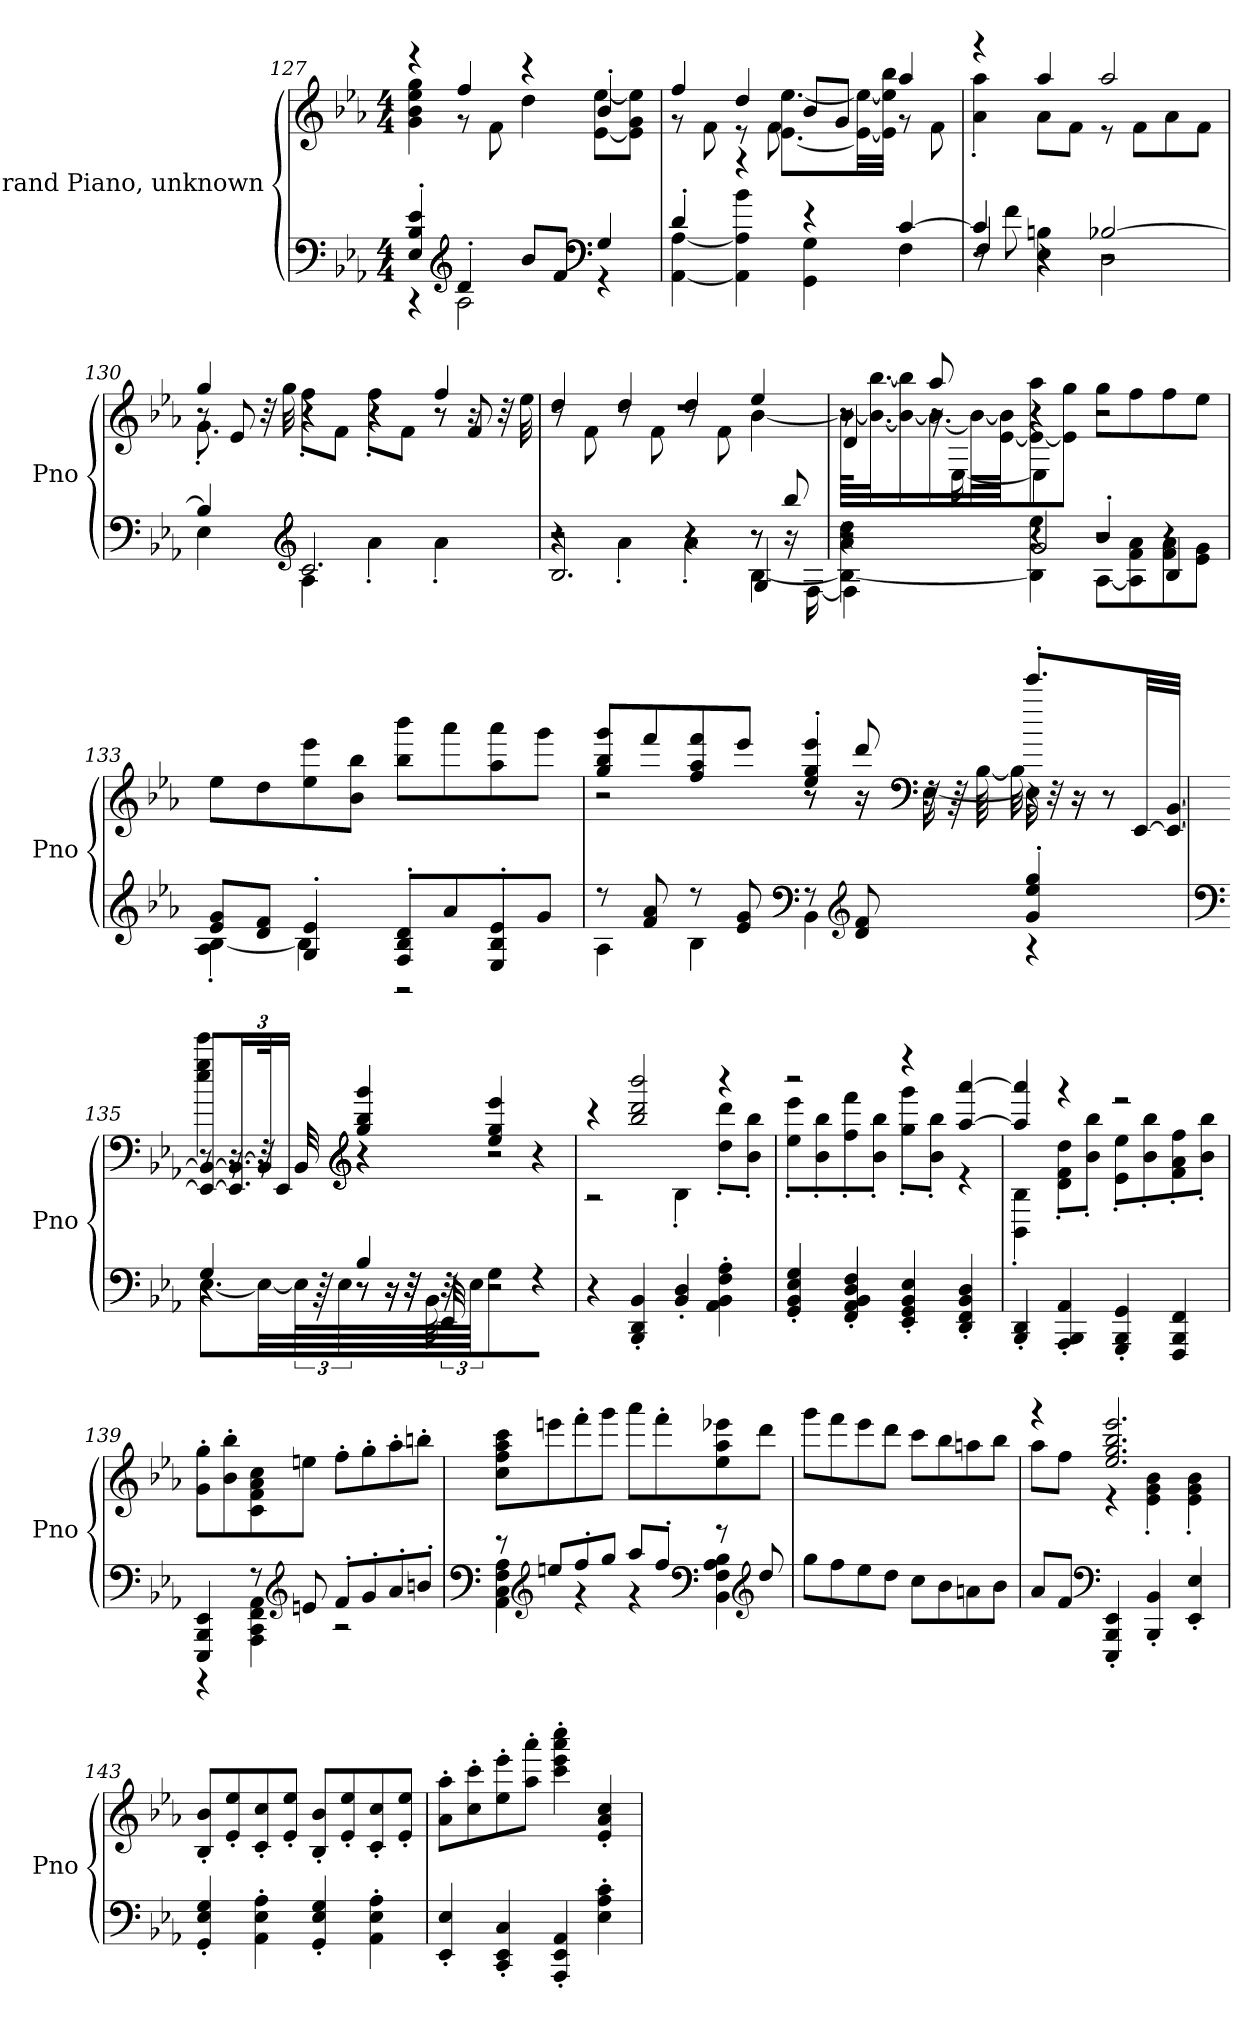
**kern	**kern
*part1	*part1
*staff2	*staff1
*I"Grand Piano, unknown	*
*I'Pno	*
*clefF4	*clefG2
*k[b-e-a-]	*k[b-e-a-]
*M4/4	*M4/4
=127	=127
*^	*^
4E-/' 4B-/' 4e-/'	4r	4r	4g\ 4b-\ 4ee-\ 4gg\
*clefG2	*	*	*
4d'/	2A-\	4ff/	8r
.	.	.	8f\
8b-/L	.	4r	4dd\
8f/J	.	.	.
*clefF4	*	*	*
4G/	4r	4b-'/	[8e-\ [8ee-\L
.	.	.	8e-\] 8g\ 8ee-\]J
=128	=128	=128	=128
4d'/	[4AA-\ [4A-\	4ff/	8r
.	.	.	8f\
4r	4AA-\] 4A-\] 4b-\	4dd/	8r
.	.	.	8f\
4r	4GG\ 4G\	8b-/L	[8.e-\ [8.ee-\L
.	.	8g/J	.
.	.	.	32e-\_ 32ee-\_LL
.	.	.	32e-\] 32ee-\] 32bb-\JJJ
[4c/	4F\	4aa-/	8r
.	.	.	8f\
=129	=129	=129	=129
*	*^	*	*
4c/]	8r	4F/	4r	4a-\' 4aa-\'
.	8f\	.	.	.
4r	4E-\ 4Bn\	4r	4aa-/	8a-\L
.	.	.	.	8f\J
[2B-X/	2D\	2r	2aa-/	8r
.	.	.	.	8f\L
.	.	.	.	8a-\
.	.	.	.	8f\J
*	*v	*v	*	*
!!LO:LB:g=z
=130	=130	=130	=130
*	*	*	*^
4B-/]	4E-\	4gg/	8.g'\	8r
.	.	.	.	8e-/
.	.	.	32r	.
.	.	.	32gg\	.
*clefG2	*	*	*	*
2.c/	4A-\	4r	8ff'\L	4r
.	.	.	8f\J	.
.	4a-'\	4r	8ff'\L	4r
.	.	.	8f\J	.
.	4a-'\	4ff/	8r	8r
.	.	.	16r	8f/
.	.	.	32r	.
.	.	.	32ee-\	.
=131	=131	=131	=131	=131
*^	*^	*	*	*
2r	4r	2.B-/	2r	1r	8r	4dd/
.	.	.	.	.	8f\	.
.	4a-'\	.	.	.	8r	4dd/
.	.	.	.	.	8f\	.
4r	4a-'\	.	4r	.	8r	4dd/
.	.	.	.	.	8f\	.
8r	[4B-\	4G/	8r	.	[4b-\	4ee-/
8bb-/	.	.	16r	.	.	.
.	.	.	[16F\	.	.	.
=132	=132	=132	=132	=132	=132	=132
*	*	*	*	*	*	*^
2r	4B-\_ 4a-\ 4dd\	4r	4F\]	8r	64b-\KLLL_	4d/	8r
.	.	.	.	.	32.b-\_ [32.bb-\J	.	.
.	.	.	.	.	16b-\_ 16bb-\]	.	.
.	.	.	.	8aa-/	16.b-\_	.	16r
.	.	.	.	.	.	.	[16E-\
.	.	.	.	.	64b-\LL_	.	.
.	.	.	.	.	[64e-\ 64b-\]JJJ	.	.
.	4B-\] 4ee-\	2g/	4r	4r	8e-\_ 8aa-\	4r	4E-\]
.	.	.	.	.	8e-\] 8gg\J	.	.
4b-'/	[8A-\L	.	2r	2r	8gg\L	2r	2r
.	8A-\] 8f\ 8a-\	.	.	.	8ff\	.	.
4r	8f\ 8a-\	4B-/	.	.	8ff\	.	.
.	8e-\ 8g\J	.	.	.	8ee-\J	.	.
*	*v	*v	*v	*	*	*	*
*	*	*v	*v	*v	*v
!!LO:LB:g=z
=133	=133	=133
8e-/ 8g/L	4A-\' [4B-\'	8ee-\L
8d/ 8f/J	.	8dd\
4G/' 4e-/'	4B-\]	8ee-\ 8eee-\
.	.	8b-\ 8bb-\J
8F/' 8B-/' 8d/'L	2r	8bb-\ 8bbb-\L
8a-/	.	8aaa-\
8E-/' 8B-/' 8e-/'	.	8aa-\ 8aaa-\
8g/J	.	8ggg\J
=134	=134	=134
*	*	*^
*	*	*	*^
*	*	*	*	*^
8r	4A-\	8gg/ 8bb-/ 8ggg/L	2r	2r	2r
8f/ 8a-/	.	8fff/	.	.	.
8r	4B-\	8ff/ 8aa-/ 8fff/	.	.	.
8e-/ 8g/	.	8eee-/J	.	.	.
*clefF4	*	*	*	*	*
8r	4BB-\	4ee-/' 4gg/' 4eee-/'	8r	8r	8r
*clefG2	*	*	*	*	*
8d/ 8f/	.	.	16r	8ddd/	16r
*	*	*clefF4	*	*	*
.	.	.	[16E-\	.	32r
.	.	.	.	.	64r
.	.	.	.	.	[64B-\
4g/' 4ee-/' 4gg/'	4r	8.eee-'/L	16E-\]	4r	32B-\]
.	.	.	.	.	32r
.	.	.	16r	.	16r
.	.	.	8r	.	8r
.	.	[32EE-/LL	.	.	.
.	.	32EE-/_ [32BB-/JJJ	.	.	.
*v	*v	*	*	*	*
*	*v	*v	*v	*v
!!LO:PB:g=z
=135	=135
*clefF4	*
*^	*^
*	*^	*	*^
*	*	*^	*	*	*
4r	[8.E-\L	4G/	4r	8EE-/_ 8BB-/_L	4ee-\ 4gg\ 4eee-\	8r
*	*	*	*	*Xbrackettup	*	*
.	.	.	.	24.EE-/] 24.BB-/_L	.	16r
.	32E-\LL_	.	.	48BB-/K]	.	32r
.	.	.	.	24EE-/JJ	.	.
.	96E-\JJJk]	.	.	.	.	32BB-/
.	96r	.	.	.	.	.
.	96E-\	.	.	.	.	.
*	*	*	*	*clefG2	*	*
4B-/	8r	8r	8r	4gg/ 4bb-/ 4ggg/	4r	4r
.	16r	16r	16r	.	.	.
.	32r	32r	32r	.	.	.
.	48r	32EE-/	32BB-\	.	.	.
.	96E-\	.	.	.	.	.
2r	4G\	2r	2r	4ee-/ 4gg/ 4eee-/	2r	2r
.	4r	.	.	4r	.	.
*v	*v	*v	*v	*	*	*
*	*	*v	*v
=136	=136	=136
4r	4r	2r
4BBB-/' 4DD/' 4BB-/'	2bb-/ 2ddd/ 2bbb-/	.
4BB-/' 4D/'	.	4B-'\
4AA-\' 4BB-\' 4F\' 4A-\'	4r	8dd\' 8ddd\'L
.	.	8b-\' 8bb-\'J
=137	=137	=137
4GG/' 4BB-/' 4E-/' 4G/'	2r	8ee-\' 8eee-\'L
.	.	8b-\' 8bb-\'
4FF/' 4AA-/' 4BB-/' 4D/' 4F/'	.	8ff\' 8fff\'
.	.	8b-\' 8bb-\'J
4EE-/' 4GG/' 4BB-/' 4E-/'	4r	8gg\' 8ggg\'L
.	.	8b-\' 8bb-\'J
4DD/' 4FF/' 4BB-/' 4D/'	[4aa-/ [4aaa-/	4r
=138	=138	=138
4BBB-/' 4DD/'	4aa-/] 4aaa-/]	4BB-\' 4B-\'
4AAA-/' 4BBB-/' 4AA-/'	4r	8d\' 8f\' 8dd\'L
.	.	8b-\' 8bb-\'J
4GGG/' 4BBB-/' 4GG/'	2r	8e-\' 8ee-\'L
.	.	8b-\' 8bb-\'
4FFF/ 4BBB-/ 4FF/	.	8f\' 8a-\' 8ff\'
.	.	8b-\' 8bb-\'J
*	*v	*v
!!LO:LB:g=z
=139	=139
*^	*
4EEE-/ 4BBB-/ 4EE-/	4r	8g\' 8gg\'L
.	.	8b-\' 8bb-\'
8r	4AAA-\ 4CC\ 4FF\ 4AA-\	8c\ 8f\ 8a-\ 8cc\
*clefG2	*	*
8en/	.	8een\J
8f'/L	2r	8ff'\L
8g'/	.	8gg'\
8a-'/	.	8aa-'\
8bn'/J	.	8bbn'\J
=140	=140	=140
*clefF4	*	*
8r	4AA-\ 4C\ 4F\ 4A-\	8cc\ 8ff\ 8aa-\ 8ccc\L
*clefG2	*	*
8een/L	.	8eeen\
8ff'/	4r	8fff'\
8gg/J	.	8ggg\J
8aa-/L	4r	8aaa-\L
8ff'/J	.	8fff'\
*clefF4	*	*
8r	4BB-\ 4F\ 4A-\ 4B-\	8ee-\ 8aa-\ 8eee-X\
*clefG2	*	*
8dd/	.	8ddd\J
*v	*v	*
=141	=141
8gg\L	8ggg\L
8ff\	8fff\
8ee-\	8eee-\
8dd\J	8ddd\J
8cc\L	8ccc\L
8b-\	8bb-\
8an\	8aan\
8b-\J	8bb-\J
!!LO:LB:g=z
=142	=142
*	*^
8a-/L	4r	8aa-\L
8f/J	.	8ff\J
*clefF4	*	*
4EEE-/' 4BBB-/' 4EE-/'	2.ee-/ 2.gg/ 2.bb-/ 2.eee-/	4r
4BBB-/' 4BB-/'	.	4e-\' 4g\' 4b-\'
4EE-/' 4E-/'	.	4e-\' 4g\' 4b-\'
*	*v	*v
=143	=143
4GG/' 4E-/' 4G/'	8B-/' 8b-/'L
.	8e-/' 8ee-/'
4AA-\' 4E-\' 4A-\'	8c/' 8cc/'
.	8e-/' 8ee-/'J
4GG/' 4E-/' 4G/'	8B-/' 8b-/'L
.	8e-/' 8ee-/'
4AA-\' 4E-\' 4A-\'	8c/' 8cc/'
.	8e-/' 8ee-/'J
=144	=144
4EE-/' 4E-/'	8a-\' 8aa-\'L
.	8cc\' 8ccc\'
4CC/' 4EE-/' 4C/'	8ee-\' 8eee-\'
.	8aa-\' 8aaa-\'J
4AAA-/' 4EE-/' 4AA-/'	4ccc\' 4eee-\' 4aaa-\' 4cccc\'
4E-\' 4A-\' 4c\'	4e-/' 4a-/' 4cc/'
=	=
*-	*-
